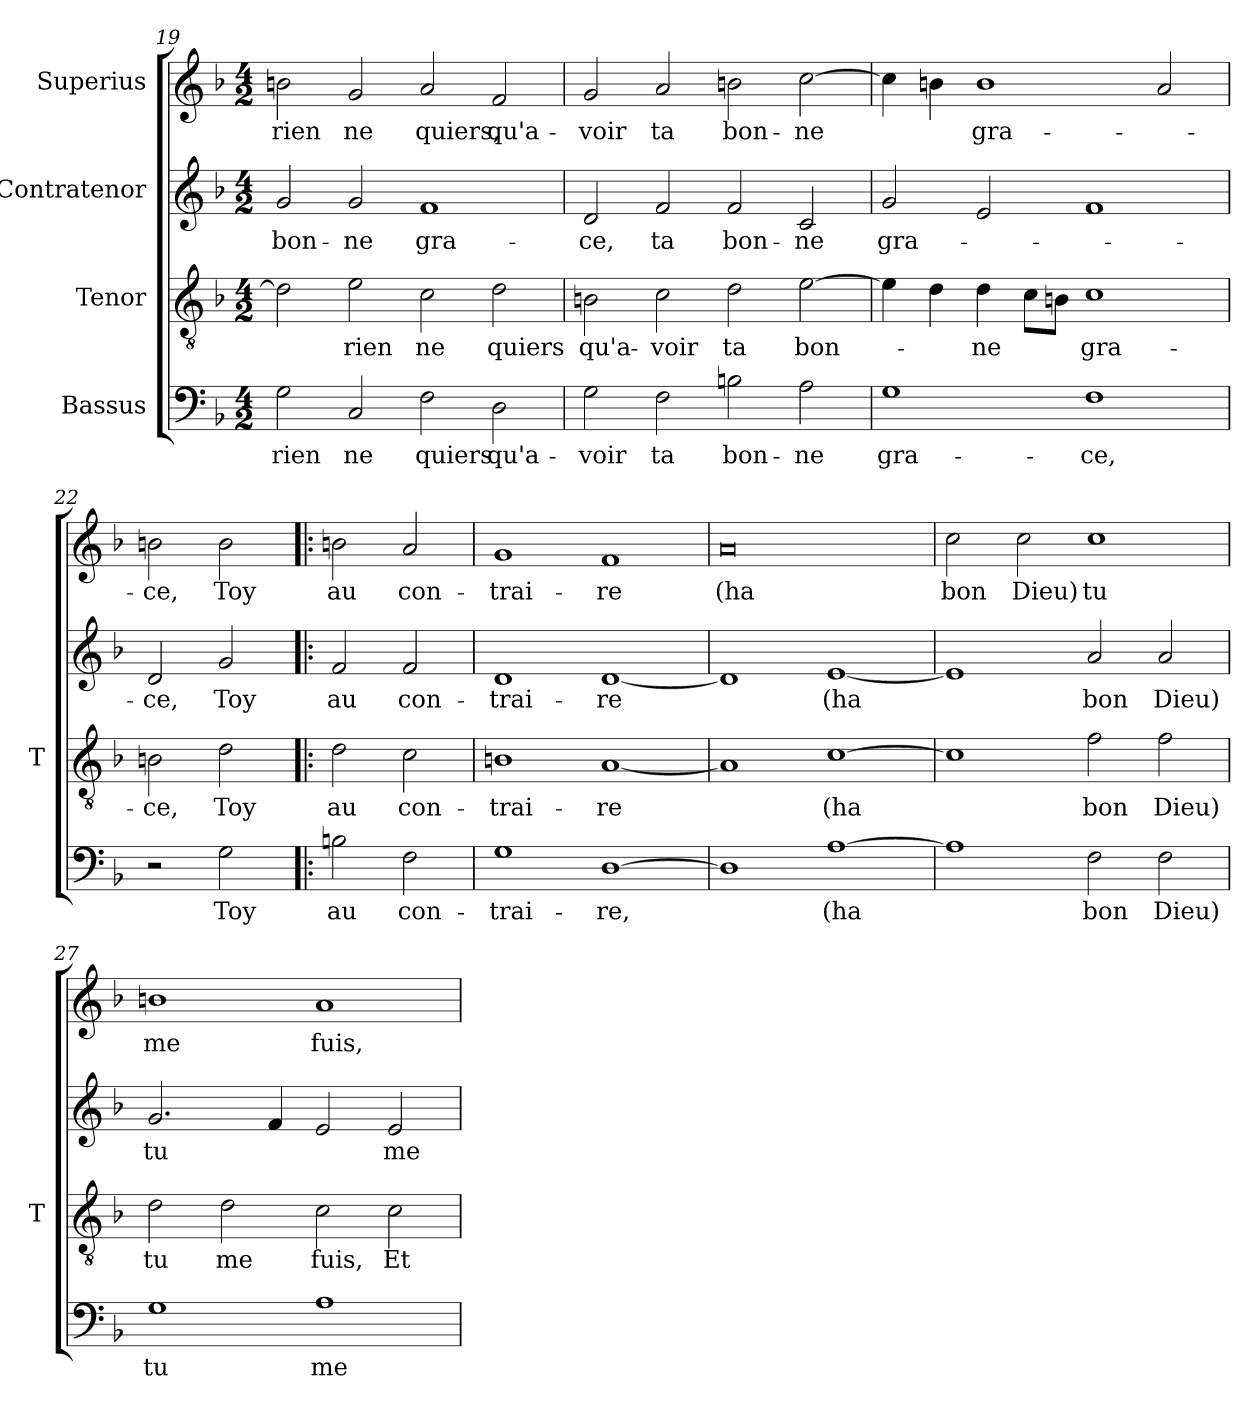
**kern	**text	**kern	**text	**kern	**text	**kern	**text
*part4	*part4	*part3	*part3	*part2	*part2	*part1	*part1
*staff4	*staff4	*staff3	*staff3	*staff2	*staff2	*staff1	*staff1
*I"Bassus	*	*I"Tenor	*	*I"Contratenor	*	*I"Superius	*
*	*	*I'T	*	*	*	*	*
*clefF4	*	*clefGv2	*	*clefG2	*	*clefG2	*
*k[b-]	*	*k[b-]	*	*k[b-]	*	*k[b-]	*
*M4/2	*	*M4/2	*	*M4/2	*	*M4/2	*
=19	=19	=19	=19	=19	=19	=19	=19
2G	-rien	2d]	.	2g	bon-	2bn	-rien
2C	-ne	2e	-rien	2g	-ne	2g	-ne
2F	-quiers	2c	-ne	1f	gra-	2a	-quiers,
2D	qu'a-	2d	-quiers	.	.	2f	qu'a-
=20	=20	=20	=20	=20	=20	=20	=20
2G	-voir	2Bn	qu'a-	2d	-ce,	2g	-voir
2F	-ta	2c	-voir	2f	-ta	2a	-ta
2Bn	bon-	2d	-ta	2f	bon-	2bn	bon-
2A	-ne	[2e	bon-	2c	-ne	[2cc	-ne
=21	=21	=21	=21	=21	=21	=21	=21
1G	gra-	4e]	.	2g	gra-	4cc]	.
.	.	4d	.	.	.	4bn	.
.	.	4d	-ne	2e	.	1b	gra-
.	.	8cL	.	.	.	.	.
.	.	8BnJ	.	.	.	.	.
1F	-ce,	1c	gra-	1f	.	.	.
.	.	.	.	.	.	2a	.
=22	=22	=22	=22	=22	=22	=22	=22
2r	.	2Bn	-ce,	2d	-ce,	2bn	-ce,
2G	-Toy	2d	-Toy	2g	-Toy	2b	-Toy
=23!|:	=23!|:	=23!|:	=23!|:	=23!|:	=23!|:	=23!|:	=23!|:
2Bn	-au	2d	-au	2f	-au	2bn	-au
2F	con-	2c	con-	2f	con-	2a	con-
=24	=24	=24	=24	=24	=24	=24	=24
1G	trai-	1Bn	trai-	1d	trai-	1g	trai-
[1D	-re,	[1A	-re	[1d	-re	1f	-re
=25	=25	=25	=25	=25	=25	=25	=25
1D]	.	1A]	.	1d]	.	0a	-(ha
[1A	-(ha	[1c	-(ha	[1e	-(ha	.	.
=26	=26	=26	=26	=26	=26	=26	=26
1A]	.	1c]	.	1e]	.	2cc	-bon
.	.	.	.	.	.	2cc	-Dieu)
2F	-bon	2f	-bon	2a	-bon	1cc	-tu
2F	-Dieu)	2f	-Dieu)	2a	-Dieu)	.	.
=27	=27	=27	=27	=27	=27	=27	=27
1G	-tu	2d	-tu	2.g	-tu	1bn	-me
.	.	2d	-me	.	.	.	.
.	.	.	.	4f	.	.	.
1A	-me	2c	-fuis,	2e	.	1a	-fuis,
.	.	2c	-Et	2e	-me	.	.
=	=	=	=	=	=	=	=
*-	*-	*-	*-	*-	*-	*-	*-
